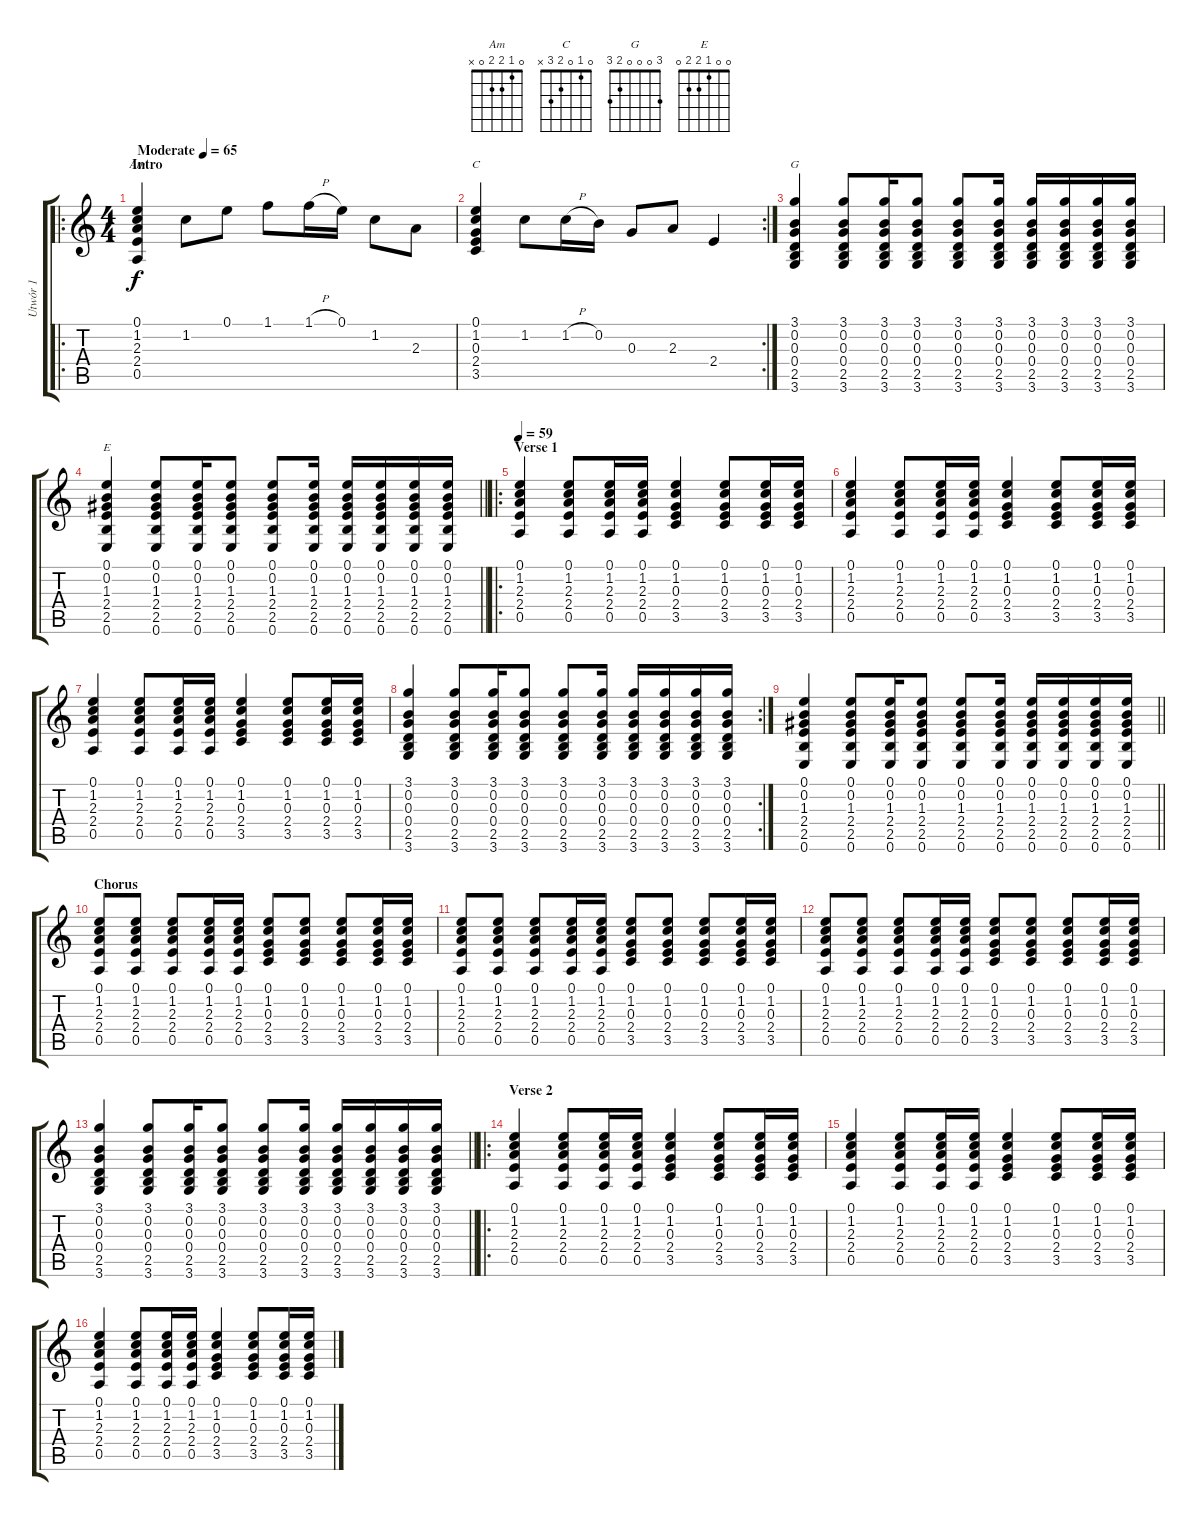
\track ("Utwór 1" "Utwór 1") {instrument electricguitarclean}
\staff {score tabs}
\tuning (E4 B3 G3 D3 A2 E2) {hide}
\chord ("Am" 0 1 2 2 0 x)
\chord ("C" 0 1 0 2 3 x)
\chord ("G" 3 0 0 0 2 3)
\chord ("E" 0 0 1 2 2 0)
\ro
\ts (4 4)
\section ("" "Intro")
\tempo (65 "Moderate")
\clef g2
\ks c
(0.1 1.2 2.3 2.4 0.5).4{ch "Am" dy f instrument electricguitarclean} 1.2.8 0.1.8 1.1.8 1.1{h}.16 0.1.16 1.2.8 2.3.8 |
\rc 2
(0.1 1.2 0.3 2.4 3.5).4{ch "C"} 1.2.8 1.2{h}.16 0.2.16 0.3.8 2.3.8 2.4.4 |
(3.1 0.2 0.3 0.4 2.5 3.6).4{ch "G"} (3.1 0.2 0.3 0.4 2.5 3.6).8 (3.1 0.2 0.3 0.4 2.5 3.6).16 (3.1 0.2 0.3 0.4 2.5 3.6).8 (3.1 0.2 0.3 0.4 2.5 3.6).8 (3.1 0.2 0.3 0.4 2.5 3.6).16 (3.1 0.2 0.3 0.4 2.5 3.6).16 (3.1 0.2 0.3 0.4 2.5 3.6).16 (3.1 0.2 0.3 0.4 2.5 3.6).16 (3.1 0.2 0.3 0.4 2.5 3.6).16 |
\barLineRight lightlight
(0.1 0.2 1.3 2.4 2.5 0.6).4{ch "E"} (0.1 0.2 1.3 2.4 2.5 0.6).8 (0.1 0.2 1.3 2.4 2.5 0.6).16 (0.1 0.2 1.3 2.4 2.5 0.6).8 (0.1 0.2 1.3 2.4 2.5 0.6).8 (0.1 0.2 1.3 2.4 2.5 0.6).16 (0.1 0.2 1.3 2.4 2.5 0.6).16 (0.1 0.2 1.3 2.4 2.5 0.6).16 (0.1 0.2 1.3 2.4 2.5 0.6).16 (0.1 0.2 1.3 2.4 2.5 0.6).16 |
\ro
\section ("" "Verse 1")
\tempo 59
(0.1 1.2 2.3 2.4 0.5).4 (0.1 1.2 2.3 2.4 0.5).8 (0.1 1.2 2.3 2.4 0.5).16 (0.1 1.2 2.3 2.4 0.5).16 (0.1 1.2 0.3 2.4 3.5).4 (0.1 1.2 0.3 2.4 3.5).8 (0.1 1.2 0.3 2.4 3.5).16 (0.1 1.2 0.3 2.4 3.5).16 |
(0.1 1.2 2.3 2.4 0.5).4 (0.1 1.2 2.3 2.4 0.5).8 (0.1 1.2 2.3 2.4 0.5).16 (0.1 1.2 2.3 2.4 0.5).16 (0.1 1.2 0.3 2.4 3.5).4 (0.1 1.2 0.3 2.4 3.5).8 (0.1 1.2 0.3 2.4 3.5).16 (0.1 1.2 0.3 2.4 3.5).16 |
(0.1 1.2 2.3 2.4 0.5).4 (0.1 1.2 2.3 2.4 0.5).8 (0.1 1.2 2.3 2.4 0.5).16 (0.1 1.2 2.3 2.4 0.5).16 (0.1 1.2 0.3 2.4 3.5).4 (0.1 1.2 0.3 2.4 3.5).8 (0.1 1.2 0.3 2.4 3.5).16 (0.1 1.2 0.3 2.4 3.5).16 |
\rc 2
(3.1 0.2 0.3 0.4 2.5 3.6).4 (3.1 0.2 0.3 0.4 2.5 3.6).8 (3.1 0.2 0.3 0.4 2.5 3.6).16 (3.1 0.2 0.3 0.4 2.5 3.6).8 (3.1 0.2 0.3 0.4 2.5 3.6).8 (3.1 0.2 0.3 0.4 2.5 3.6).16 (3.1 0.2 0.3 0.4 2.5 3.6).16 (3.1 0.2 0.3 0.4 2.5 3.6).16 (3.1 0.2 0.3 0.4 2.5 3.6).16 (3.1 0.2 0.3 0.4 2.5 3.6).16 |
\barLineRight lightlight
(0.1 0.2 1.3 2.4 2.5 0.6).4 (0.1 0.2 1.3 2.4 2.5 0.6).8 (0.1 0.2 1.3 2.4 2.5 0.6).16 (0.1 0.2 1.3 2.4 2.5 0.6).8 (0.1 0.2 1.3 2.4 2.5 0.6).8 (0.1 0.2 1.3 2.4 2.5 0.6).16 (0.1 0.2 1.3 2.4 2.5 0.6).16 (0.1 0.2 1.3 2.4 2.5 0.6).16 (0.1 0.2 1.3 2.4 2.5 0.6).16 (0.1 0.2 1.3 2.4 2.5 0.6).16 |
\section ("" "Chorus")
(0.1 1.2 2.3 2.4 0.5).8 (0.1 1.2 2.3 2.4 0.5).8 (0.1 1.2 2.3 2.4 0.5).8 (0.1 1.2 2.3 2.4 0.5).16 (0.1 1.2 2.3 2.4 0.5).16 (0.1 1.2 0.3 2.4 3.5).8 (0.1 1.2 0.3 2.4 3.5).8 (0.1 1.2 0.3 2.4 3.5).8 (0.1 1.2 0.3 2.4 3.5).16 (0.1 1.2 0.3 2.4 3.5).16 |
(0.1 1.2 2.3 2.4 0.5).8 (0.1 1.2 2.3 2.4 0.5).8 (0.1 1.2 2.3 2.4 0.5).8 (0.1 1.2 2.3 2.4 0.5).16 (0.1 1.2 2.3 2.4 0.5).16 (0.1 1.2 0.3 2.4 3.5).8 (0.1 1.2 0.3 2.4 3.5).8 (0.1 1.2 0.3 2.4 3.5).8 (0.1 1.2 0.3 2.4 3.5).16 (0.1 1.2 0.3 2.4 3.5).16 |
(0.1 1.2 2.3 2.4 0.5).8 (0.1 1.2 2.3 2.4 0.5).8 (0.1 1.2 2.3 2.4 0.5).8 (0.1 1.2 2.3 2.4 0.5).16 (0.1 1.2 2.3 2.4 0.5).16 (0.1 1.2 0.3 2.4 3.5).8 (0.1 1.2 0.3 2.4 3.5).8 (0.1 1.2 0.3 2.4 3.5).8 (0.1 1.2 0.3 2.4 3.5).16 (0.1 1.2 0.3 2.4 3.5).16 |
\barLineRight lightlight
(3.1 0.2 0.3 0.4 2.5 3.6).4 (3.1 0.2 0.3 0.4 2.5 3.6).8 (3.1 0.2 0.3 0.4 2.5 3.6).16 (3.1 0.2 0.3 0.4 2.5 3.6).8 (3.1 0.2 0.3 0.4 2.5 3.6).8 (3.1 0.2 0.3 0.4 2.5 3.6).16 (3.1 0.2 0.3 0.4 2.5 3.6).16 (3.1 0.2 0.3 0.4 2.5 3.6).16 (3.1 0.2 0.3 0.4 2.5 3.6).16 (3.1 0.2 0.3 0.4 2.5 3.6).16 |
\ro
\section ("" "Verse 2")
(0.1 1.2 2.3 2.4 0.5).4 (0.1 1.2 2.3 2.4 0.5).8 (0.1 1.2 2.3 2.4 0.5).16 (0.1 1.2 2.3 2.4 0.5).16 (0.1 1.2 0.3 2.4 3.5).4 (0.1 1.2 0.3 2.4 3.5).8 (0.1 1.2 0.3 2.4 3.5).16 (0.1 1.2 0.3 2.4 3.5).16 |
(0.1 1.2 2.3 2.4 0.5).4 (0.1 1.2 2.3 2.4 0.5).8 (0.1 1.2 2.3 2.4 0.5).16 (0.1 1.2 2.3 2.4 0.5).16 (0.1 1.2 0.3 2.4 3.5).4 (0.1 1.2 0.3 2.4 3.5).8 (0.1 1.2 0.3 2.4 3.5).16 (0.1 1.2 0.3 2.4 3.5).16 |
(0.1 1.2 2.3 2.4 0.5).4 (0.1 1.2 2.3 2.4 0.5).8 (0.1 1.2 2.3 2.4 0.5).16 (0.1 1.2 2.3 2.4 0.5).16 (0.1 1.2 0.3 2.4 3.5).4 (0.1 1.2 0.3 2.4 3.5).8 (0.1 1.2 0.3 2.4 3.5).16 (0.1 1.2 0.3 2.4 3.5).16
